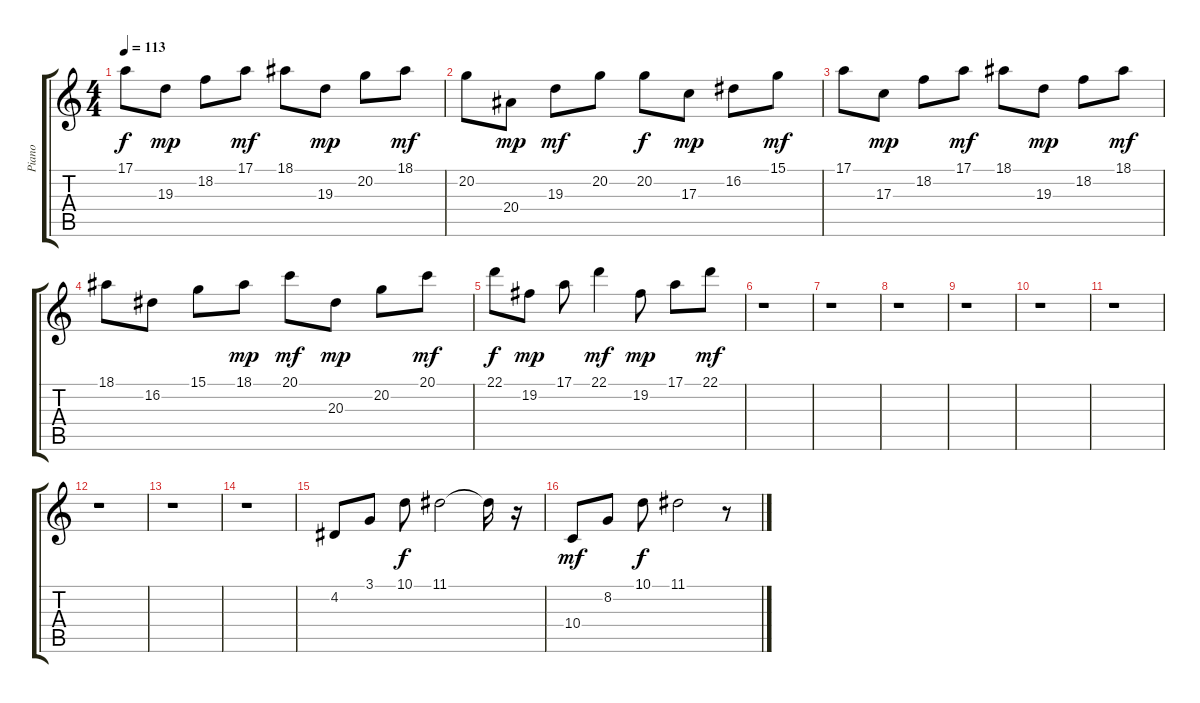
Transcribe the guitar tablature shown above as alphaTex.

\track ("Piano" "Piano") {instrument acousticgrandpiano}
\staff {score tabs}
\tuning (E4 B3 G3 D3 A2 E2) {hide}
\ts (4 4)
\tempo 113
\clef g2
\ks c
17.1.8{dy f} 19.3.8{dy mp} 18.2.8 17.1.8{dy mf} 18.1.8 19.3.8{dy mp} 20.2.8 18.1.8{dy mf} |
20.2.8 20.4.8{dy mp} 19.3.8{dy mf} 20.2.8 20.2.8{dy f} 17.3.8{dy mp} 16.2.8 15.1.8{dy mf} |
17.1.8 17.3.8{dy mp} 18.2.8 17.1.8{dy mf} 18.1.8 19.3.8{dy mp} 18.2.8 18.1.8{dy mf} |
18.1.8 16.2.8 15.1.8 18.1.8{dy mp} 20.1.8{dy mf} 20.3.8{dy mp} 20.2.8 20.1.8{dy mf} |
22.1.8{dy f} 19.2.8{dy mp} 17.1.8 22.1.4{dy mf} 19.2.8{dy mp} 17.1.8 22.1.8{dy mf} |
r.1 |
r.1 |
r.1 |
r.1 |
r.1 |
r.1 |
r.1 |
r.1 |
r.1 |
4.2.8 3.1.8 10.1.8{dy f} 11.1.2 11.1{t}.16 r.16 |
10.4.8{dy mf} 8.2.8 10.1.8{dy f} 11.1.2 r.8
